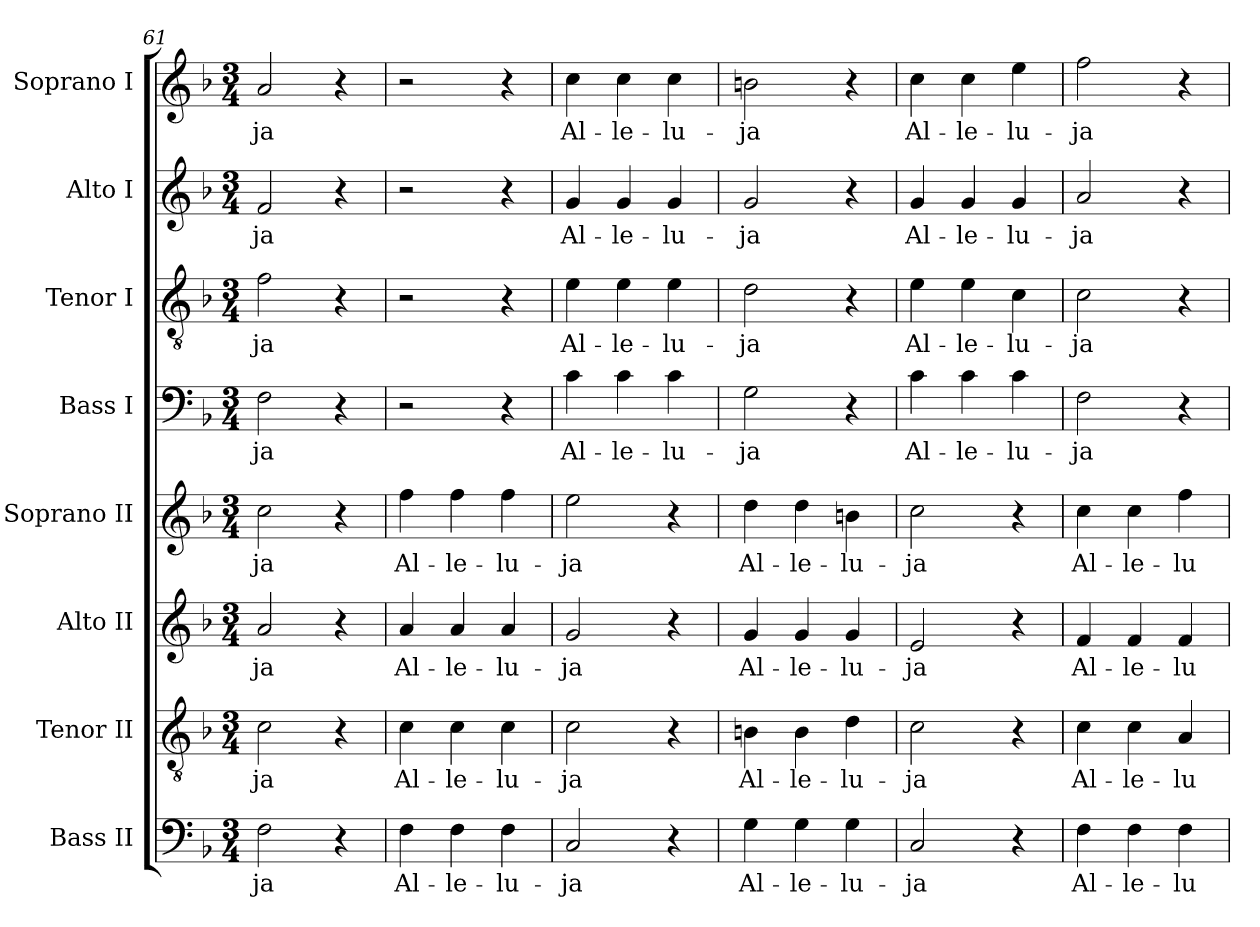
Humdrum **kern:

**kern	**text	**kern	**text	**kern	**text	**kern	**text	**kern	**text	**kern	**text	**kern	**text	**kern	**text
*part8	*part8	*part7	*part7	*part6	*part6	*part5	*part5	*part4	*part4	*part3	*part3	*part2	*part2	*part1	*part1
*staff8	*staff8	*staff7	*staff7	*staff6	*staff6	*staff5	*staff5	*staff4	*staff4	*staff3	*staff3	*staff2	*staff2	*staff1	*staff1
*I"Bass II	*	*I"Tenor II	*	*I"Alto II	*	*I"Soprano II	*	*I"Bass I	*	*I"Tenor I	*	*I"Alto I	*	*I"Soprano I	*
*I'B II	*	*I'T II	*	*I'A II	*	*I'S II	*	*I'B I	*	*I'T I	*	*I'A I	*	*I'S I	*
*clefF4	*	*clefGv2	*	*clefG2	*	*clefG2	*	*clefF4	*	*clefGv2	*	*clefG2	*	*clefG2	*
*k[b-]	*	*k[b-]	*	*k[b-]	*	*k[b-]	*	*k[b-]	*	*k[b-]	*	*k[b-]	*	*k[b-]	*
*F:	*	*F:	*	*F:	*	*F:	*	*F:	*	*F:	*	*F:	*	*F:	*
*M3/4	*	*M3/4	*	*M3/4	*	*M3/4	*	*M3/4	*	*M3/4	*	*M3/4	*	*M3/4	*
=61	=61	=61	=61	=61	=61	=61	=61	=61	=61	=61	=61	=61	=61	=61	=61
!	!LO:LY:b	!	!LO:LY:b	!	!LO:LY:b	!	!LO:LY:b	!	!LO:LY:b	!	!LO:LY:b	!	!LO:LY:b	!	!LO:LY:b
2F	-ja	2c	-ja	2a	-ja	2cc	-ja	2F	-ja	2f	ja	2f	-ja	2a	-ja
4r	.	4r	.	4r	.	4r	.	4r	.	4r	.	4r	.	4r	.
=62	=62	=62	=62	=62	=62	=62	=62	=62	=62	=62	=62	=62	=62	=62	=62
!	!LO:LY:b	!	!LO:LY:b	!	!LO:LY:b	!	!LO:LY:b	!	!	!	!	!	!	!	!
4F	Al-	4c	Al-	4a	Al-	4ff	Al-	2r	.	2r	.	2r	.	2r	.
!	!LO:LY:b	!	!LO:LY:b	!	!LO:LY:b	!	!LO:LY:b	!	!	!	!	!	!	!	!
4F	-le-	4c	-le-	4a	-le-	4ff	-le-	.	.	.	.	.	.	.	.
!	!LO:LY:b	!	!LO:LY:b	!	!LO:LY:b	!	!LO:LY:b	!	!	!	!	!	!	!	!
4F	-lu-	4c	-lu-	4a	-lu-	4ff	-lu-	4r	.	4r	.	4r	.	4r	.
=63	=63	=63	=63	=63	=63	=63	=63	=63	=63	=63	=63	=63	=63	=63	=63
!	!LO:LY:b	!	!LO:LY:b	!	!LO:LY:b	!	!LO:LY:b	!	!LO:LY:b	!	!LO:LY:b	!	!LO:LY:b	!	!LO:LY:b
2C	-ja	2c	-ja	2g	-ja	2ee	-ja	4c	Al-	4e	Al-	4g	Al-	4cc	Al-
!	!	!	!	!	!	!	!	!	!LO:LY:b	!	!LO:LY:b	!	!LO:LY:b	!	!LO:LY:b
.	.	.	.	.	.	.	.	4c	-le-	4e	-le-	4g	-le-	4cc	-le-
!	!	!	!	!	!	!	!	!	!LO:LY:b	!	!LO:LY:b	!	!LO:LY:b	!	!LO:LY:b
4r	.	4r	.	4r	.	4r	.	4c	-lu-	4e	-lu-	4g	-lu-	4cc	-lu-
=64	=64	=64	=64	=64	=64	=64	=64	=64	=64	=64	=64	=64	=64	=64	=64
!	!LO:LY:b	!	!LO:LY:b	!	!LO:LY:b	!	!LO:LY:b	!	!LO:LY:b	!	!LO:LY:b	!	!LO:LY:b	!	!LO:LY:b
4G	Al-	4Bn	Al-	4g	Al-	4dd	Al-	2G	-ja	2d	-ja	2g	-ja	2bn	-ja
!	!LO:LY:b	!	!LO:LY:b	!	!LO:LY:b	!	!LO:LY:b	!	!	!	!	!	!	!	!
4G	-le-	4B	-le-	4g	-le-	4dd	-le-	.	.	.	.	.	.	.	.
!	!LO:LY:b	!	!LO:LY:b	!	!LO:LY:b	!	!LO:LY:b	!	!	!	!	!	!	!	!
4G	-lu-	4d	-lu-	4g	-lu-	4bn	-lu-	4r	.	4r	.	4r	.	4r	.
=65	=65	=65	=65	=65	=65	=65	=65	=65	=65	=65	=65	=65	=65	=65	=65
!	!LO:LY:b	!	!LO:LY:b	!	!LO:LY:b	!	!LO:LY:b	!	!LO:LY:b	!	!LO:LY:b	!	!LO:LY:b	!	!LO:LY:b
2C	-ja	2c	-ja	2e	-ja	2cc	-ja	4c	Al-	4e	Al-	4g	Al-	4cc	Al-
!	!	!	!	!	!	!	!	!	!LO:LY:b	!	!LO:LY:b	!	!LO:LY:b	!	!LO:LY:b
.	.	.	.	.	.	.	.	4c	-le-	4e	-le-	4g	-le-	4cc	-le-
!	!	!	!	!	!	!	!	!	!LO:LY:b	!	!LO:LY:b	!	!LO:LY:b	!	!LO:LY:b
4r	.	4r	.	4r	.	4r	.	4c	-lu-	4c	-lu-	4g	-lu-	4ee	-lu-
=66	=66	=66	=66	=66	=66	=66	=66	=66	=66	=66	=66	=66	=66	=66	=66
!	!LO:LY:b	!	!LO:LY:b	!	!LO:LY:b	!	!LO:LY:b	!	!LO:LY:b	!	!LO:LY:b	!	!LO:LY:b	!	!LO:LY:b
4F	Al-	4c	Al-	4f	Al-	4cc	Al-	2F	-ja	2c	-ja	2a	-ja	2ff	-ja
!	!LO:LY:b	!	!LO:LY:b	!	!LO:LY:b	!	!LO:LY:b	!	!	!	!	!	!	!	!
4F	-le-	4c	-le-	4f	-le-	4cc	-le-	.	.	.	.	.	.	.	.
!	!LO:LY:b	!	!LO:LY:b	!	!LO:LY:b	!	!LO:LY:b	!	!	!	!	!	!	!	!
4F	-lu-	4A	-lu-	4f	-lu-	4ff	-lu-	4r	.	4r	.	4r	.	4r	.
=	=	=	=	=	=	=	=	=	=	=	=	=	=	=	=
*-	*-	*-	*-	*-	*-	*-	*-	*-	*-	*-	*-	*-	*-	*-	*-
